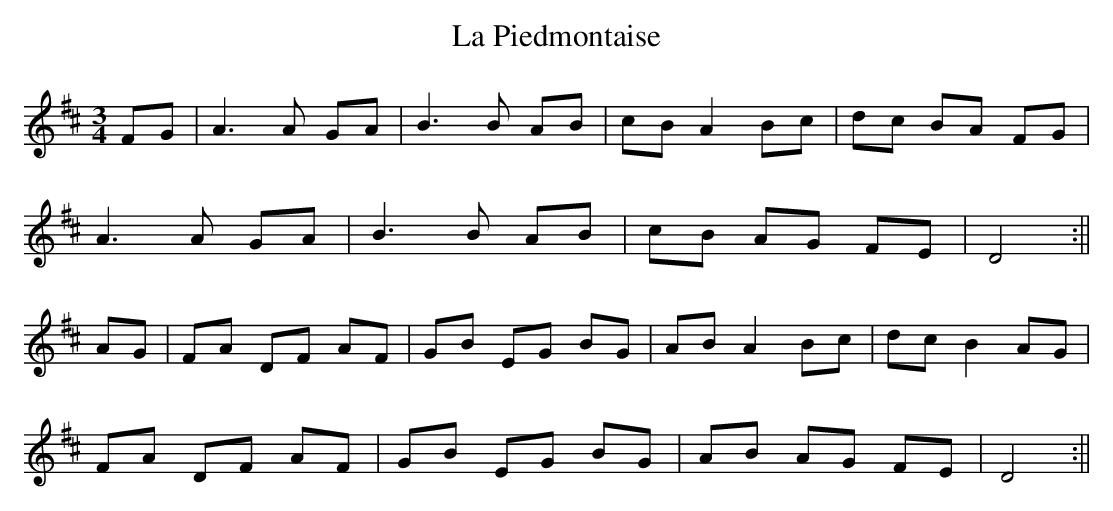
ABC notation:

X:1
T:La Piedmontaise
M:3/4
K:D
FG|A3 A GA|B3 B AB|cB A2 Bc|dc BA FG|
A3 A GA|B3 B AB|cB AG FE|D4:||
AG|FA DF AF|GB EG BG|AB A2 Bc|dc B2 AG|
FA DF AF|GB EG BG|AB AG FE|D4:||
